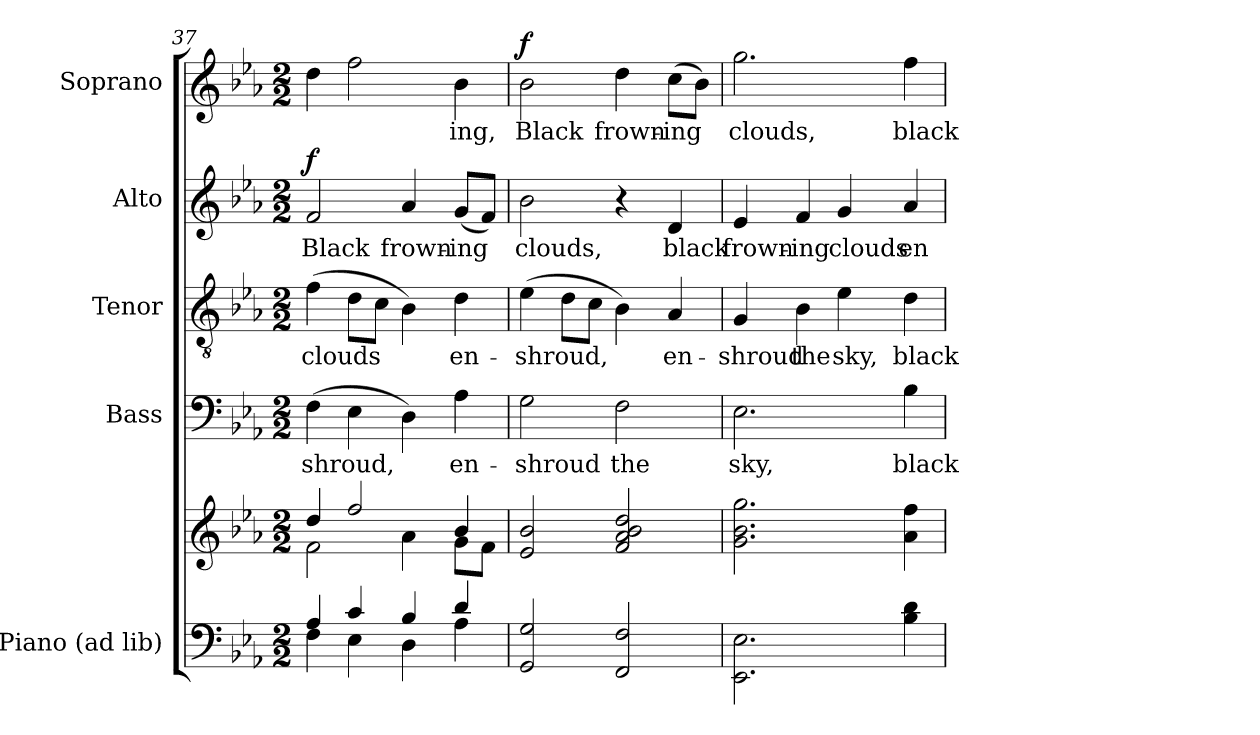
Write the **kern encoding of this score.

**kern	**kern	**kern	**text	**kern	**text	**kern	**text	**dynam	**kern	**text	**dynam
*part5	*part5	*part4	*part4	*part3	*part3	*part2	*part2	*part2	*part1	*part1	*part1
*staff6	*staff5	*staff4	*staff4	*staff3	*staff3	*staff2	*staff2	*staff2	*staff1	*staff1	*staff1
*I"Piano (ad lib)	*	*I"Bass	*	*I"Tenor	*	*I"Alto	*	*	*I"Soprano	*	*
*I'Pno.	*	*I'B.	*	*I'T.	*	*I'A.	*	*	*I'S.	*	*
*clefF4	*clefG2	*clefF4	*	*clefGv2	*	*clefG2	*	*	*clefG2	*	*
*	*	*	*	*ITrd7c12	*	*	*	*	*	*	*
*k[b-e-a-]	*k[b-e-a-]	*k[b-e-a-]	*	*k[b-e-a-]	*	*k[b-e-a-]	*	*	*k[b-e-a-]	*	*
*E-:	*E-:	*E-:	*	*E-:	*	*E-:	*	*	*E-:	*	*
*M2/2	*M2/2	*M2/2	*	*M2/2	*	*M2/2	*	*	*M2/2	*	*
=37	=37	=37	=37	=37	=37	=37	=37	=37	=37	=37	=37
*^	*^	*	*	*	*	*	*	*	*	*	*
!	!	!	!	!	!LO:LY:b:color=#000000	!	!	!	!	!	!	!	!
!	!	!	!	!	!	!	!LO:LY:b:color=#000000	!	!	!	!	!	!
!	!	!	!	!	!	!	!	!	!LO:LY:b:color=#000000	!	!	!	!
4A-i/	4Fi\	4ddi/	2fi\	(4Fi\	-shroud,	(4Fi\	clouds	2fi/	Black	f	4ddi\	.	.
4ci/	4E-i\	2ffi/	.	4E-i\	.	8Di\L	.	.	.	.	2ffi\	.	.
.	.	.	.	.	.	8Ci\J	.	.	.	.	.	.	.
!	!	!	!	!	!	!	!	!	!LO:LY:b:color=#000000	!	!	!	!
4B-i/	4Di\	.	4a-i\	4Di\)	.	4BB-i\)	.	4a-i/	frown-	.	.	.	.
!	!	!	!	!	!LO:LY:b:color=#000000	!	!	!	!	!	!	!	!
!	!	!	!	!	!	!	!LO:LY:b:color=#000000	!	!	!	!	!	!
!	!	!	!	!	!	!	!	!	!LO:LY:b:color=#000000	!	!	!	!
!	!	!	!	!	!	!	!	!	!	!	!	!LO:LY:b:color=#000000	!
4di/	4A-i\	4b-i/	8gi\L	4A-i\	en-	4Di\	en-	(8gi/L	-ing	.	4b-i\	-ing,	.
.	.	.	8fi\J	.	.	.	.	8fi/J)	.	.	.	.	.
*v	*v	*	*	*	*	*	*	*	*	*	*	*	*
*	*v	*v	*	*	*	*	*	*	*	*	*	*
=38	=38	=38	=38	=38	=38	=38	=38	=38	=38	=38	=38
*	*^	*	*	*	*	*	*	*	*	*	*
!	!	!	!	!LO:LY:b:color=#000000	!	!	!	!	!	!	!	!
*	*v	*v	*	*	*	*	*	*	*	*	*	*
*	*^	*	*	*	*	*	*	*	*	*	*
!	!	!	!	!	!	!LO:LY:b:color=#000000	!	!	!	!	!	!
*	*v	*v	*	*	*	*	*	*	*	*	*	*
*	*^	*	*	*	*	*	*	*	*	*	*
!	!	!	!	!	!	!	!	!LO:LY:b:color=#000000	!	!	!	!
*	*v	*v	*	*	*	*	*	*	*	*	*	*
*	*^	*	*	*	*	*	*	*	*	*	*
!	!	!	!	!	!	!	!	!	!	!	!LO:LY:b:color=#000000	!
*	*v	*v	*	*	*	*	*	*	*	*	*	*
2GGi/ 2Gi	2e-i/ 2b-i	2Gi\	-shroud	(4E-i\	-shroud,	2b-i\	clouds,	.	2b-i\	Black	f
.	.	.	.	8Di\L	.	.	.	.	.	.	.
.	.	.	.	8Ci\J	.	.	.	.	.	.	.
!	!	!	!LO:LY:b:color=#000000	!	!	!	!	!	!	!	!
!	!	!	!	!	!	!	!	!	!	!LO:LY:b:color=#000000	!
2FFi/ 2Fi	2fi/ 2a-i 2b-i 2ddi	2Fi\	the	4BB-i\)	.	4r	.	.	4ddi\	frown-	.
!	!	!	!	!	!LO:LY:b:color=#000000	!	!	!	!	!	!
!	!	!	!	!	!	!	!LO:LY:b:color=#000000	!	!	!	!
!	!	!	!	!	!	!	!	!	!	!LO:LY:b:color=#000000	!
.	.	.	.	4AA-i/	en-	4di/	black	.	(8cci\L	-ing	.
.	.	.	.	.	.	.	.	.	8b-i\J)	.	.
=39	=39	=39	=39	=39	=39	=39	=39	=39	=39	=39	=39
!	!	!	!LO:LY:b:color=#000000	!	!	!	!	!	!	!	!
!	!	!	!	!	!LO:LY:b:color=#000000	!	!	!	!	!	!
!	!	!	!	!	!	!	!LO:LY:b:color=#000000	!	!	!	!
!	!	!	!	!	!	!	!	!	!	!LO:LY:b:color=#000000	!
2.EE-i\ 2.E-i	2.gi\ 2.b-i 2.ggi	2.E-i\	sky,	4GGi/	-shroud	4e-i/	frown-	.	2.ggi\	clouds,	.
!	!	!	!	!	!LO:LY:b:color=#000000	!	!	!	!	!	!
!	!	!	!	!	!	!	!LO:LY:b:color=#000000	!	!	!	!
.	.	.	.	4BB-i\	the	4fi/	-ing	.	.	.	.
!	!	!	!	!	!LO:LY:b:color=#000000	!	!	!	!	!	!
!	!	!	!	!	!	!	!LO:LY:b:color=#000000	!	!	!	!
.	.	.	.	4E-i\	sky,	4gi/	clouds	.	.	.	.
!	!	!	!LO:LY:b:color=#000000	!	!	!	!	!	!	!	!
!	!	!	!	!	!LO:LY:b:color=#000000	!	!	!	!	!	!
!	!	!	!	!	!	!	!LO:LY:b:color=#000000	!	!	!	!
!	!	!	!	!	!	!	!	!	!	!LO:LY:b:color=#000000	!
4B-i\ 4di	4a-i\ 4ffi	4B-i\	black	4Di\	black	4a-i/	en-	.	4ffi\	black	.
=	=	=	=	=	=	=	=	=	=	=	=
*-	*-	*-	*-	*-	*-	*-	*-	*-	*-	*-	*-
